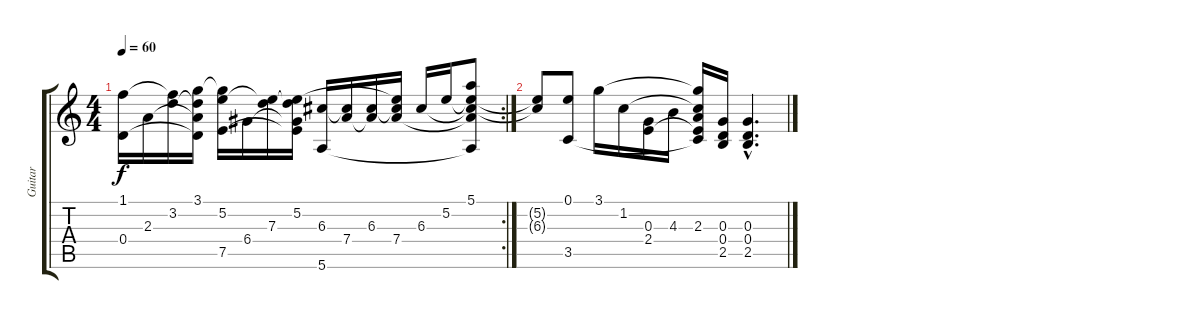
\track ("Guitar" "Guitar") {instrument acousticguitarnylon}
\staff {score tabs}
\tuning (E4 B3 G3 D3 A2 E2) {hide}
\rc 2
\ts (4 4)
\tempo 60
\clef g2
\ks c
(1.1 0.4).16{dy f} 2.3.16 (1.1{t} 3.2).16 (3.1 3.2{t} 2.3{t} 0.4{t}).16 (3.1{t} 5.2 7.5).16 6.4.16 (5.2{t} 7.3).16 (5.2 7.3{t} 6.4{t} 7.5{t}).16 (6.3 5.6).16 (6.3{t} 7.4).16 (6.3 7.4{t}).16 (5.2{t} 6.3{t} 7.4).16 6.3.16 5.2.16 (5.1 5.2{t} 6.3{t} 7.4{t} 5.6{t}).8 |
(5.2{t} 6.3{t}).8 (0.1 3.5).8 3.1.16 1.2.16 (0.3 2.4).16 4.3.16 (3.1{t} 1.2{t} 2.3 2.4{t} 3.5{t}).16 (0.3 0.4 2.5).16 (0.3{hac} 0.4{hac} 2.5{hac}).4{d}
